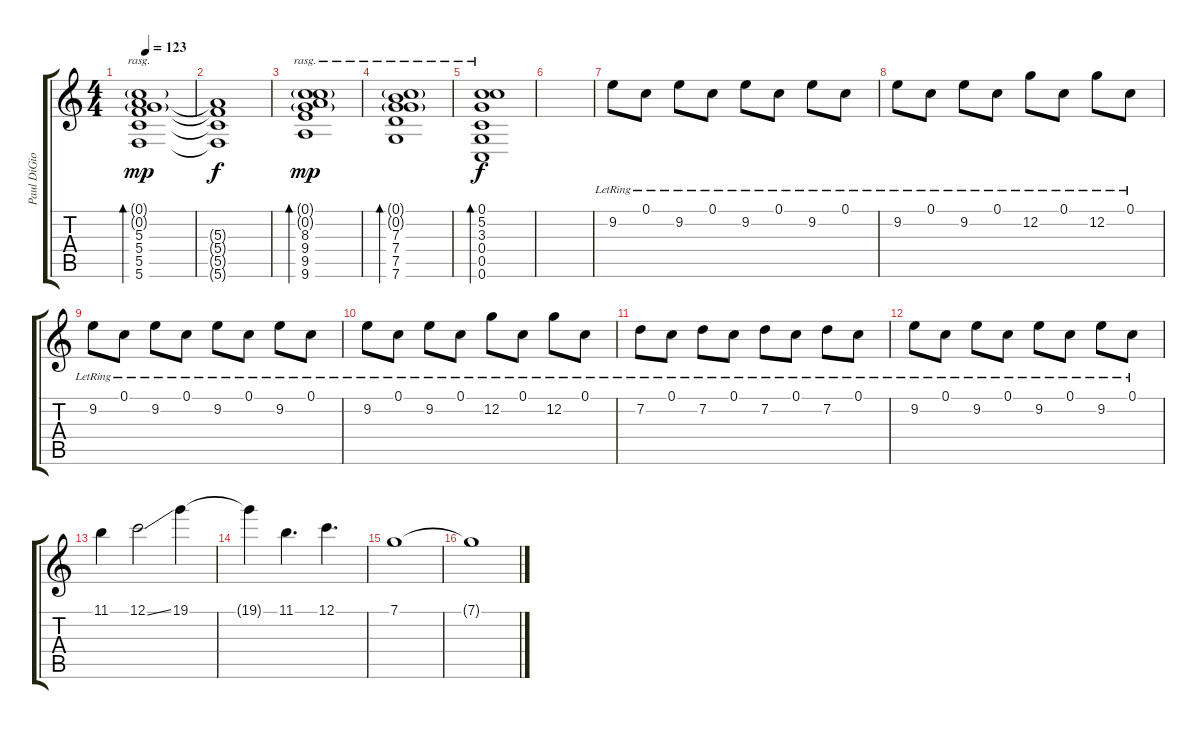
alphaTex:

\track ("Paul DiGiovanni - Lead Guitar" "Paul DiGio") {instrument overdrivenguitar}
\staff {score tabs}
\tuning (C4 G3 E3 C3 G2 C2) {hide}
\ts (4 4)
\tempo 123
\clef g2
\ks c
(0.1{g} 0.2{g} 5.3 5.4 5.5 5.6).1{bd 240 rasg ii dy mp} |
(5.3{t} 5.4{t} 5.5{t} 5.6{t}).1{dy f} |
(0.1{g} 0.2{g} 8.3 9.4 9.5 9.6).1{bd 240 rasg ii dy mp} |
(0.1{g} 0.2{g} 7.3 7.4 7.5 7.6).1{bd 240 rasg ii} |
(0.1 5.2 3.3 0.4 0.5 0.6).1{bd 240 rasg ii dy f} |
|
9.2{lr}.8{volume 10} 0.1{lr}.8 9.2{lr}.8 0.1{lr}.8 9.2{lr}.8 0.1{lr}.8 9.2{lr}.8 0.1{lr}.8 |
9.2{lr}.8 0.1{lr}.8 9.2{lr}.8 0.1{lr}.8 12.2{lr}.8 0.1{lr}.8 12.2{lr}.8 0.1{lr}.8 |
9.2{lr}.8 0.1{lr}.8 9.2{lr}.8 0.1{lr}.8 9.2{lr}.8 0.1{lr}.8 9.2{lr}.8 0.1{lr}.8 |
9.2{lr}.8 0.1{lr}.8 9.2{lr}.8 0.1{lr}.8 12.2{lr}.8 0.1{lr}.8 12.2{lr}.8 0.1{lr}.8 |
7.2{lr}.8 0.1{lr}.8 7.2{lr}.8 0.1{lr}.8 7.2{lr}.8 0.1{lr}.8 7.2{lr}.8 0.1{lr}.8 |
9.2{lr}.8 0.1{lr}.8 9.2{lr}.8 0.1{lr}.8 9.2{lr}.8 0.1{lr}.8 9.2{lr}.8 0.1{lr}.8 |
11.1.4 12.1{ss}.2 19.1.4 |
19.1{t}.4 11.1.4{d} 12.1.4{d} |
7.1.1 |
7.1{t}.1
